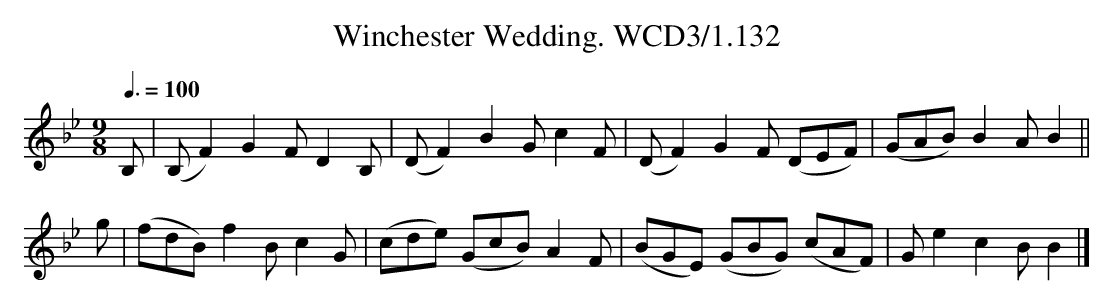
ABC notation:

X:1
T:Winchester Wedding. WCD3/1.132
M:9/8
L:1/8
Q:3/8=100
K:Bb
B,|(B,F2) G2F D2B,|(DF2) B2G c2F|\
(DF2) G2F (DEF)|(GAB) B2A B2||
g|(fdB) f2B c2G|(cde) (GcB) A2F|\
(BGE) (GBG) (cAF)|Ge2 c2B B2|]
